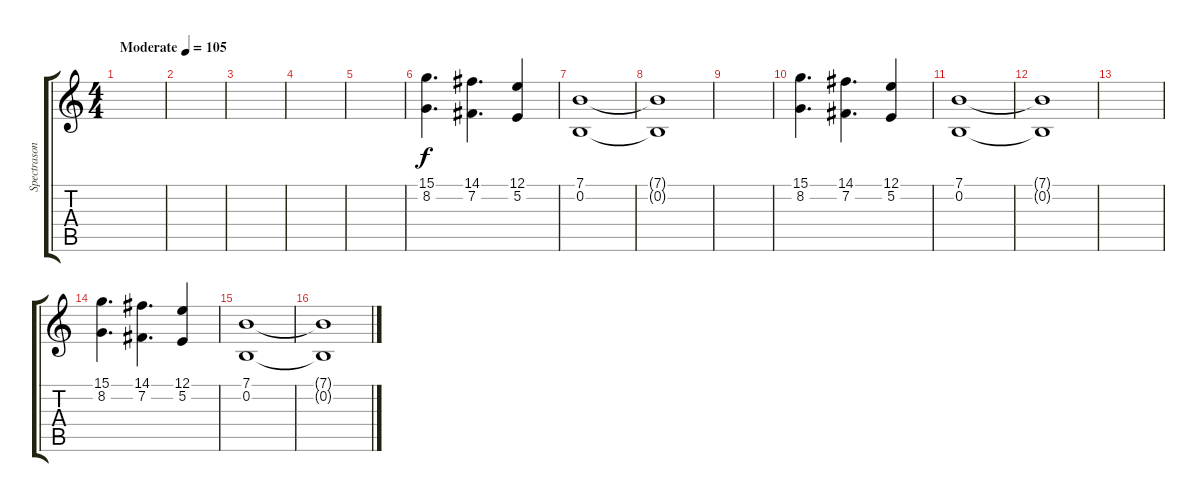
\track ("Spectrasonics Omnisphere" "Spectrason") {instrument synthstrings1}
\staff {score tabs}
\tuning (E4 B3 G3 D3 A2 E2) {hide}
\ts (4 4)
\tempo (105 "Moderate")
\clef g2
\ks c
|
|
|
|
|
(15.1 8.2).4{d} (14.1 7.2).4{d} (12.1 5.2).4 |
(7.1 0.2).1 |
(7.1{t} 0.2{t}).1 |
|
(15.1 8.2).4{d} (14.1 7.2).4{d} (12.1 5.2).4 |
(7.1 0.2).1 |
(7.1{t} 0.2{t}).1 |
|
(15.1 8.2).4{d} (14.1 7.2).4{d} (12.1 5.2).4 |
(7.1 0.2).1 |
(7.1{t} 0.2{t}).1
